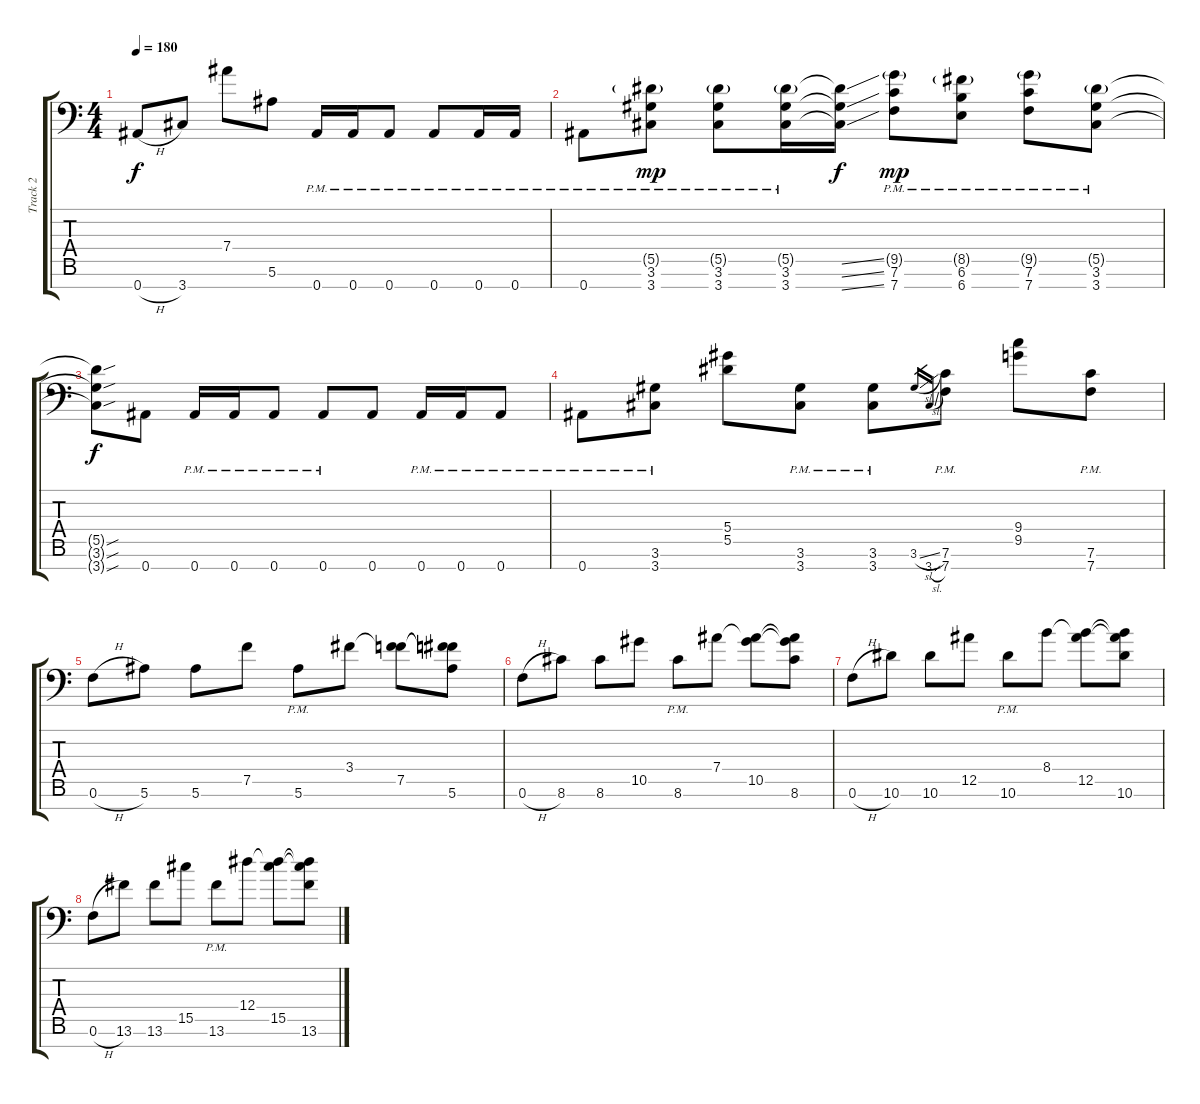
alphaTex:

\track ("Track 2" "Track 2") {instrument distortionguitar}
\staff {score tabs}
\tuning (F4 C4 Ab3 Eb3 Bb2 F2 Bb1) {hide}
\ts (4 4)
\tempo 180
\clef f4
\ks c
0.7{h}.8{dy f} 3.7.8 7.4.8 5.6.8 0.7{pm}.16 0.7{pm}.16 0.7{pm}.8 0.7{pm}.8 0.7{pm}.16 0.7{pm}.16 |
0.7{pm}.8 (5.5{g pm} 3.6{pm} 3.7{pm}).8{dy mp} (5.5{g pm} 3.6{pm} 3.7{pm}).8 (5.5{g pm} 3.6{pm} 3.7{pm}).16 (5.5{ss t} 3.6{ss t} 3.7{ss t}).16{dy f} (9.5{g pm} 7.6{pm} 7.7{pm}).8{dy mp} (8.5{g pm} 6.6{pm} 6.7{pm}).8 (9.5{g pm} 7.6{pm} 7.7{pm}).8 (5.5{g pm} 3.6{pm} 3.7{pm}).8 |
(5.5{sou t} 3.6{sou t} 3.7{sou t}).8{dy f} 0.7.8 0.7{pm}.16 0.7{pm}.16 0.7{pm}.8 0.7{pm}.8 0.7.8 0.7{pm}.16 0.7{pm}.16 0.7{pm}.8 |
0.7{pm}.8 (3.6{pm} 3.7{pm}).8 (5.4 5.5).8 (3.6{pm} 3.7{pm}).8 (3.6{pm} 3.7{pm}).8 3.6{sl}.16{gr} 3.7{sl}.16{gr} (7.6{pm} 7.7{pm}).8 (9.4 9.5).8 (7.6{pm} 7.7{pm}).8 |
0.6{h}.8 5.6.8 5.6.8 7.5.8 5.6{pm}.8 3.4.8 (3.4{t} 7.5).8 (3.4{t} 7.5{t} 5.6).8 |
0.6{h}.8 8.6.8 8.6.8 10.5.8 8.6{pm}.8 7.4.8 (7.4{t} 10.5).8 (7.4{t} 10.5{t} 8.6).8 |
0.6{h}.8 10.6.8 10.6.8 12.5.8 10.6{pm}.8 8.4.8 (8.4{t} 12.5).8 (8.4{t} 12.5{t} 10.6).8 |
0.6{h}.8 13.6.8 13.6.8 15.5.8 13.6{pm}.8 12.4.8 (12.4{t} 15.5).8 (12.4{t} 15.5{t} 13.6).8
